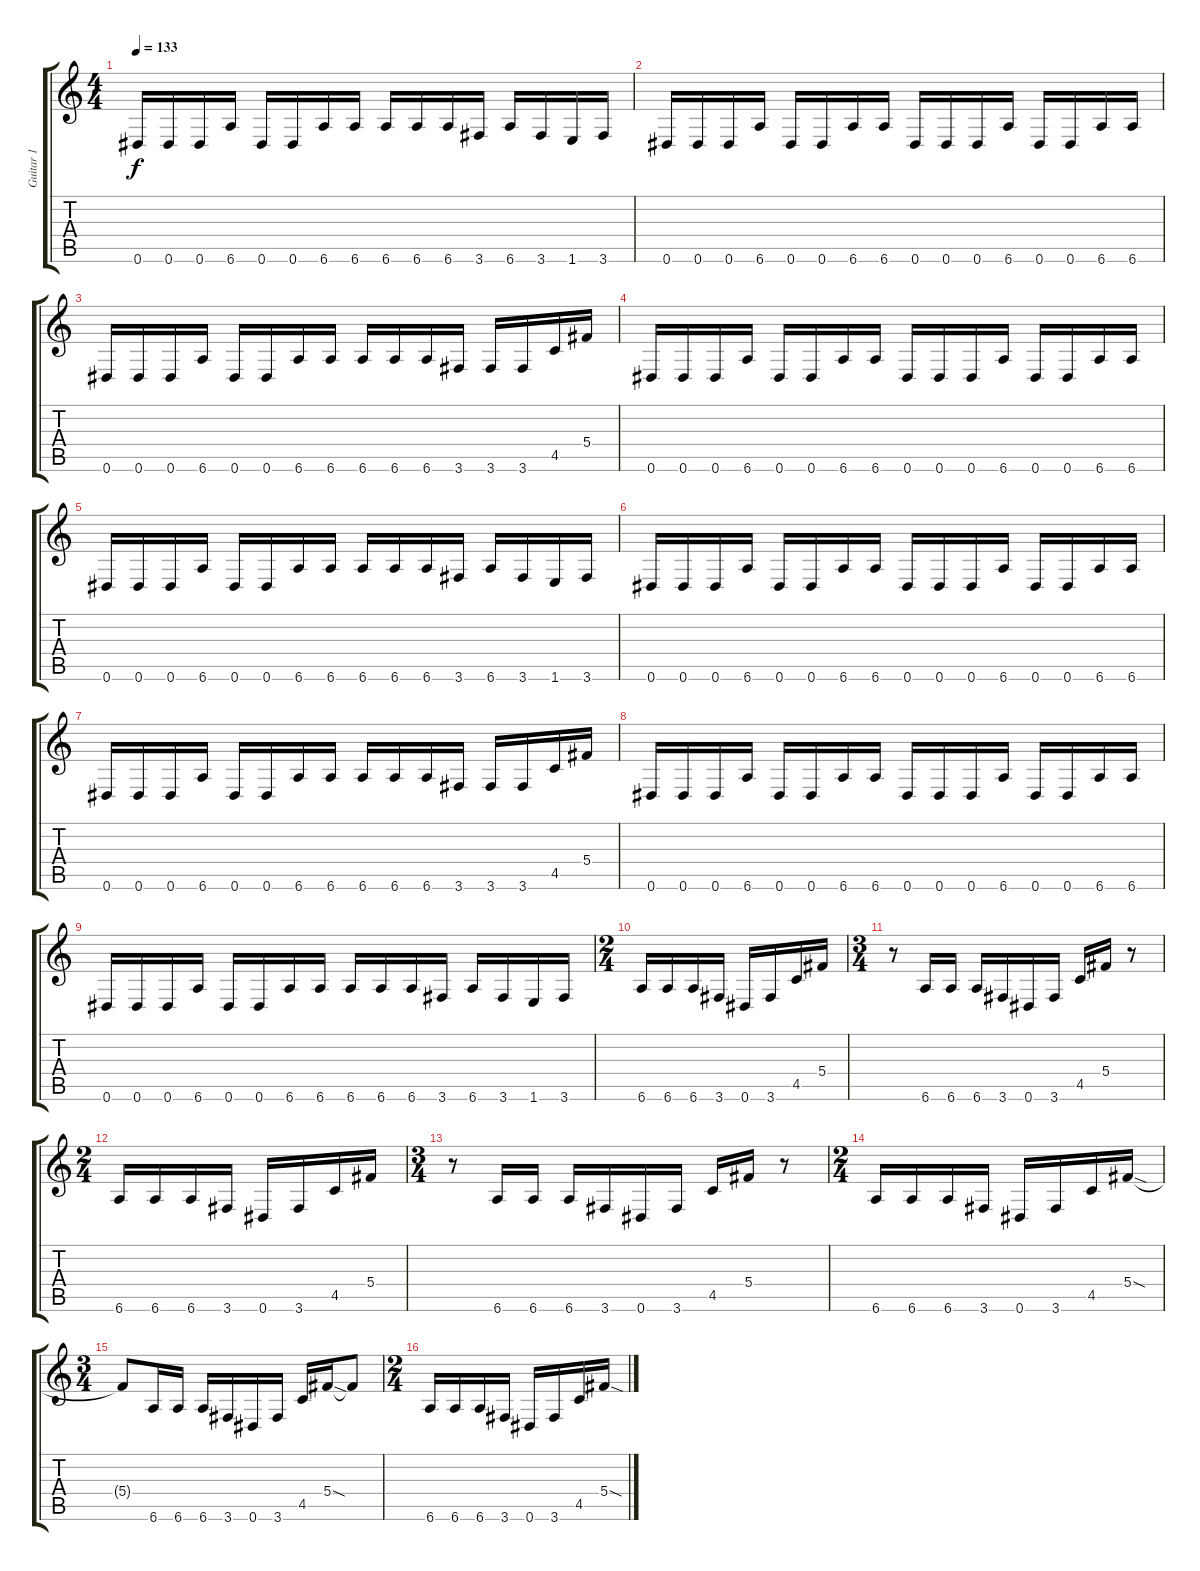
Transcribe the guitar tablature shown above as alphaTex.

\track ("Guitar 1" "Guitar 1") {instrument distortionguitar}
\staff {score tabs}
\tuning (Eb4 Bb3 Gb3 Db3 Ab2 Eb2) {hide}
\ts (4 4)
\tempo 133
\clef g2
\ks c
0.6.16{dy f} 0.6.16 0.6.16 6.6.16 0.6.16 0.6.16 6.6.16 6.6.16 6.6.16 6.6.16 6.6.16 3.6.16 6.6.16 3.6.16 1.6.16 3.6.16 |
\section ("" "")
0.6.16 0.6.16 0.6.16 6.6.16 0.6.16 0.6.16 6.6.16 6.6.16 0.6.16 0.6.16 0.6.16 6.6.16 0.6.16 0.6.16 6.6.16 6.6.16 |
0.6.16 0.6.16 0.6.16 6.6.16 0.6.16 0.6.16 6.6.16 6.6.16 6.6.16 6.6.16 6.6.16 3.6.16 3.6.16 3.6.16 4.5.16 5.4.16 |
0.6.16 0.6.16 0.6.16 6.6.16 0.6.16 0.6.16 6.6.16 6.6.16 0.6.16 0.6.16 0.6.16 6.6.16 0.6.16 0.6.16 6.6.16 6.6.16 |
0.6.16 0.6.16 0.6.16 6.6.16 0.6.16 0.6.16 6.6.16 6.6.16 6.6.16 6.6.16 6.6.16 3.6.16 6.6.16 3.6.16 1.6.16 3.6.16 |
0.6.16 0.6.16 0.6.16 6.6.16 0.6.16 0.6.16 6.6.16 6.6.16 0.6.16 0.6.16 0.6.16 6.6.16 0.6.16 0.6.16 6.6.16 6.6.16 |
0.6.16 0.6.16 0.6.16 6.6.16 0.6.16 0.6.16 6.6.16 6.6.16 6.6.16 6.6.16 6.6.16 3.6.16 3.6.16 3.6.16 4.5.16 5.4.16 |
0.6.16 0.6.16 0.6.16 6.6.16 0.6.16 0.6.16 6.6.16 6.6.16 0.6.16 0.6.16 0.6.16 6.6.16 0.6.16 0.6.16 6.6.16 6.6.16 |
0.6.16 0.6.16 0.6.16 6.6.16 0.6.16 0.6.16 6.6.16 6.6.16 6.6.16 6.6.16 6.6.16 3.6.16 6.6.16 3.6.16 1.6.16 3.6.16 |
\ts (2 4)
\section ("" "")
6.6.16 6.6.16 6.6.16 3.6.16 0.6.16 3.6.16 4.5.16 5.4.16 |
\ts (3 4)
r.8 6.6.16 6.6.16 6.6.16 3.6.16 0.6.16 3.6.16 4.5.16 5.4.16 r.8 |
\ts (2 4)
6.6.16 6.6.16 6.6.16 3.6.16 0.6.16 3.6.16 4.5.16 5.4.16 |
\ts (3 4)
r.8 6.6.16 6.6.16 6.6.16 3.6.16 0.6.16 3.6.16 4.5.16 5.4.16 r.8 |
\ts (2 4)
\section ("" "")
6.6.16 6.6.16 6.6.16 3.6.16 0.6.16 3.6.16 4.5.16 5.4{sod}.16 |
\ts (3 4)
5.4{t}.8 6.6.16 6.6.16 6.6.16 3.6.16 0.6.16 3.6.16 4.5.16 5.4{sod}.16 5.4{t}.8 |
\ts (2 4)
6.6.16 6.6.16 6.6.16 3.6.16 0.6.16 3.6.16 4.5.16 5.4{sod}.16
